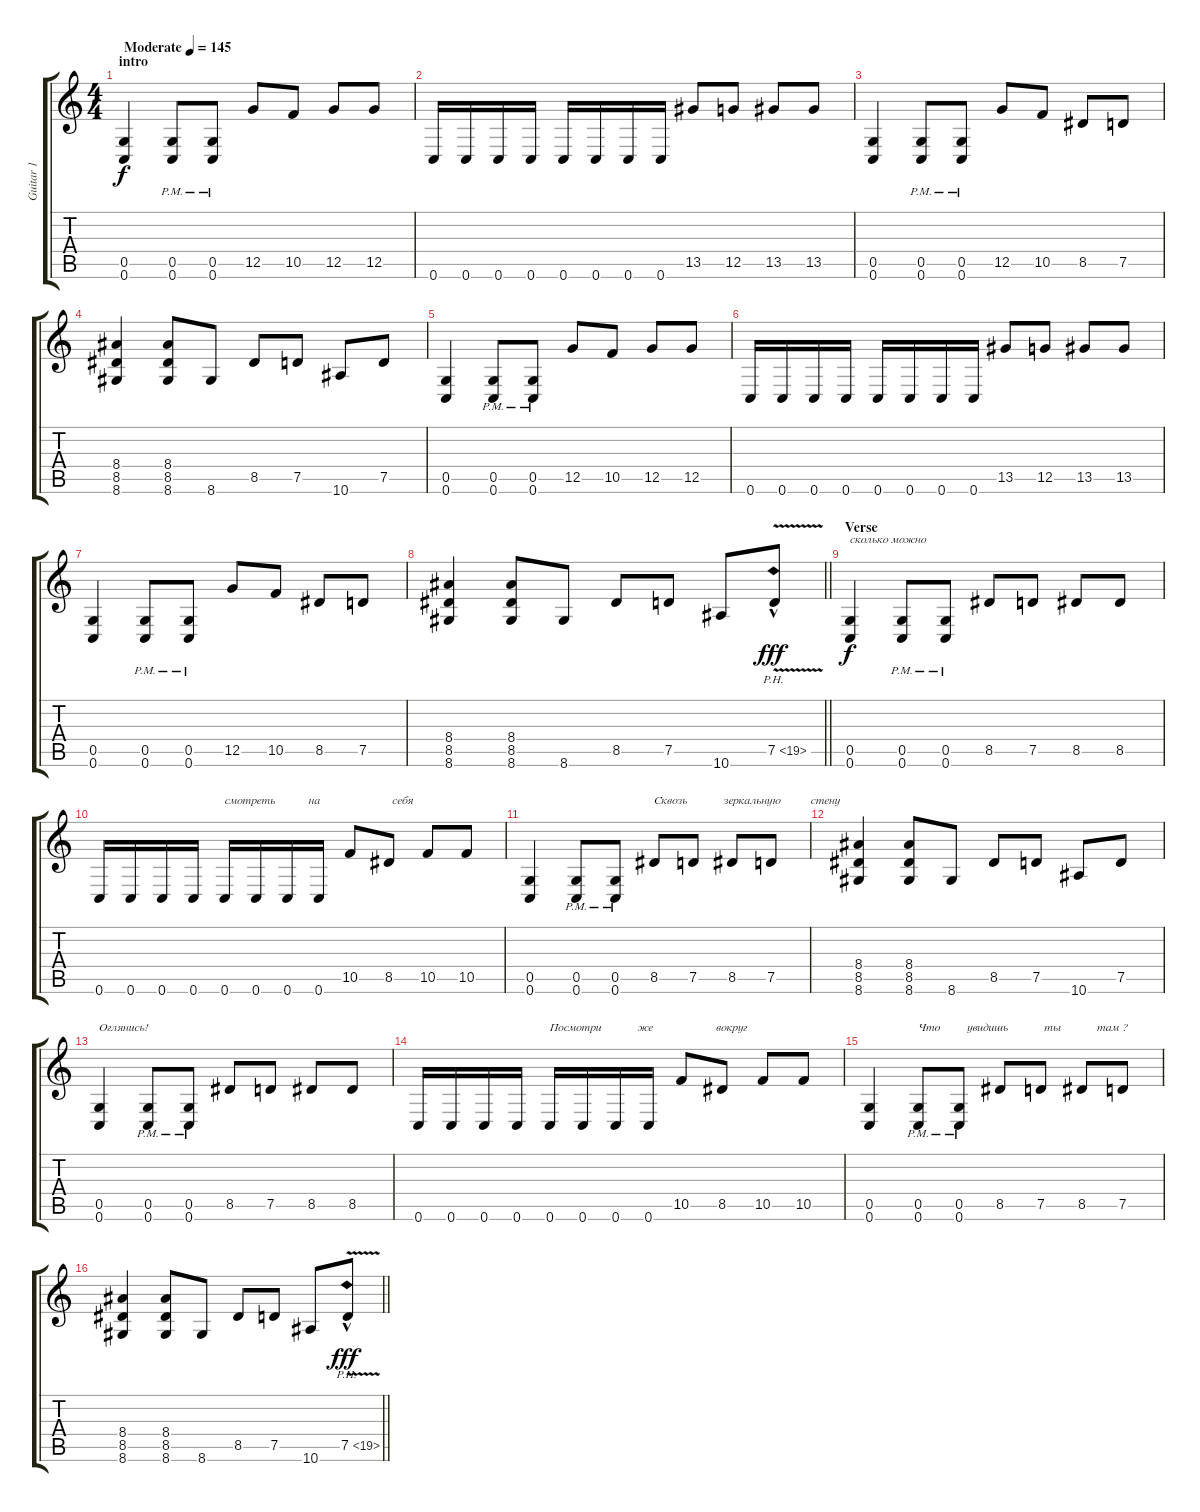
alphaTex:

\track ("Guitar 1" "Guitar 1") {instrument overdrivenguitar}
\staff {score tabs}
\tuning (E4 B3 G3 D3 G2 C2) {hide}
\ts (4 4)
\section ("" "intro")
\tempo (145 "Moderate")
\clef g2
\ks c
(0.5 0.6).4{dy f instrument overdrivenguitar} (0.5{pm} 0.6{pm}).8 (0.5{pm} 0.6{pm}).8 12.5.8 10.5.8 12.5.8 12.5.8 |
0.6.16 0.6.16 0.6.16 0.6.16 0.6.16 0.6.16 0.6.16 0.6.16 13.5.8 12.5.8 13.5.8 13.5.8 |
(0.5 0.6).4 (0.5{pm} 0.6{pm}).8 (0.5{pm} 0.6{pm}).8 12.5.8 10.5.8 8.5.8 7.5.8 |
(8.4 8.5 8.6).4 (8.4 8.5 8.6).8 8.6.8 8.5.8 7.5.8 10.6.8 7.5.8 |
(0.5 0.6).4 (0.5{pm} 0.6{pm}).8 (0.5{pm} 0.6{pm}).8 12.5.8 10.5.8 12.5.8 12.5.8 |
0.6.16 0.6.16 0.6.16 0.6.16 0.6.16 0.6.16 0.6.16 0.6.16 13.5.8 12.5.8 13.5.8 13.5.8 |
(0.5 0.6).4 (0.5{pm} 0.6{pm}).8 (0.5{pm} 0.6{pm}).8 12.5.8 10.5.8 8.5.8 7.5.8 |
\barLineRight lightlight
(8.4 8.5 8.6).4 (8.4 8.5 8.6).8 8.6.8 8.5.8 7.5.8 10.6.8 7.5{ph 12 v hac}.8{dy fff} |
\section ("" "Verse")
(0.5 0.6).4{txt "сколько можно" dy f} (0.5{pm} 0.6{pm}).8 (0.5{pm} 0.6{pm}).8 8.5.8 7.5.8 8.5.8 8.5.8 |
0.6.16 0.6.16 0.6.16 0.6.16 0.6.16{txt "смотреть           на                        себя "} 0.6.16 0.6.16 0.6.16 10.5.8 8.5.8 10.5.8 10.5.8 |
(0.5 0.6).4 (0.5{pm} 0.6{pm}).8 (0.5{pm} 0.6{pm}).8 8.5.8{txt "Сквозь            зеркальную          стену "} 7.5.8 8.5.8 7.5.8 |
(8.4 8.5 8.6).4 (8.4 8.5 8.6).8 8.6.8 8.5.8 7.5.8 10.6.8 7.5.8 |
(0.5 0.6).4{txt "Оглянись! "} (0.5{pm} 0.6{pm}).8 (0.5{pm} 0.6{pm}).8 8.5.8 7.5.8 8.5.8 8.5.8 |
0.6.16 0.6.16 0.6.16 0.6.16 0.6.16{txt "Посмотри            же                     вокруг "} 0.6.16 0.6.16 0.6.16 10.5.8 8.5.8 10.5.8 10.5.8 |
(0.5 0.6).4 (0.5{pm} 0.6{pm}).8{txt "Что         увидишь            ты            там ?"} (0.5{pm} 0.6{pm}).8 8.5.8 7.5.8 8.5.8 7.5.8 |
\barLineRight lightlight
(8.4 8.5 8.6).4 (8.4 8.5 8.6).8 8.6.8 8.5.8 7.5.8 10.6.8 7.5{ph 12 v hac}.8{dy fff}
